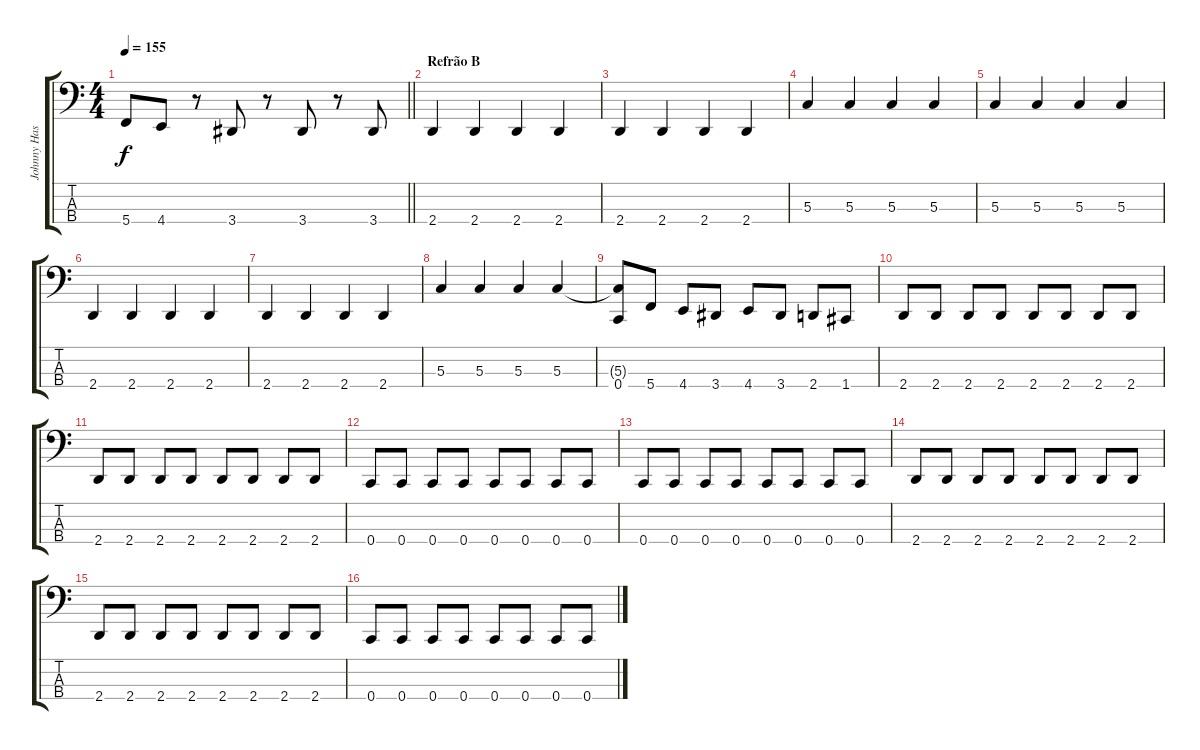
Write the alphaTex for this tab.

\track ("Johnny Hass" "Johnny Has") {instrument electricbassfinger}
\staff {score tabs}
\tuning (F2 C2 G1 C1) {hide}
\ts (4 4)
\tempo 155
\clef f4
\barLineRight lightlight
\ks c
5.4.8{dy f} 4.4.8 r.8 3.4.8 r.8 3.4.8 r.8 3.4.8 |
\section ("" "Refrão B")
2.4.4 2.4.4 2.4.4 2.4.4 |
2.4.4 2.4.4 2.4.4 2.4.4 |
5.3.4 5.3.4 5.3.4 5.3.4 |
5.3.4 5.3.4 5.3.4 5.3.4 |
2.4.4 2.4.4 2.4.4 2.4.4 |
2.4.4 2.4.4 2.4.4 2.4.4 |
5.3.4 5.3.4 5.3.4 5.3.4 |
(5.3{t} 0.4).8 5.4.8 4.4.8 3.4.8 4.4.8 3.4.8 2.4.8 1.4.8 |
2.4.8 2.4.8 2.4.8 2.4.8 2.4.8 2.4.8 2.4.8 2.4.8 |
2.4.8 2.4.8 2.4.8 2.4.8 2.4.8 2.4.8 2.4.8 2.4.8 |
0.4.8 0.4.8 0.4.8 0.4.8 0.4.8 0.4.8 0.4.8 0.4.8 |
0.4.8 0.4.8 0.4.8 0.4.8 0.4.8 0.4.8 0.4.8 0.4.8 |
2.4.8 2.4.8 2.4.8 2.4.8 2.4.8 2.4.8 2.4.8 2.4.8 |
2.4.8 2.4.8 2.4.8 2.4.8 2.4.8 2.4.8 2.4.8 2.4.8 |
0.4.8 0.4.8 0.4.8 0.4.8 0.4.8 0.4.8 0.4.8 0.4.8
